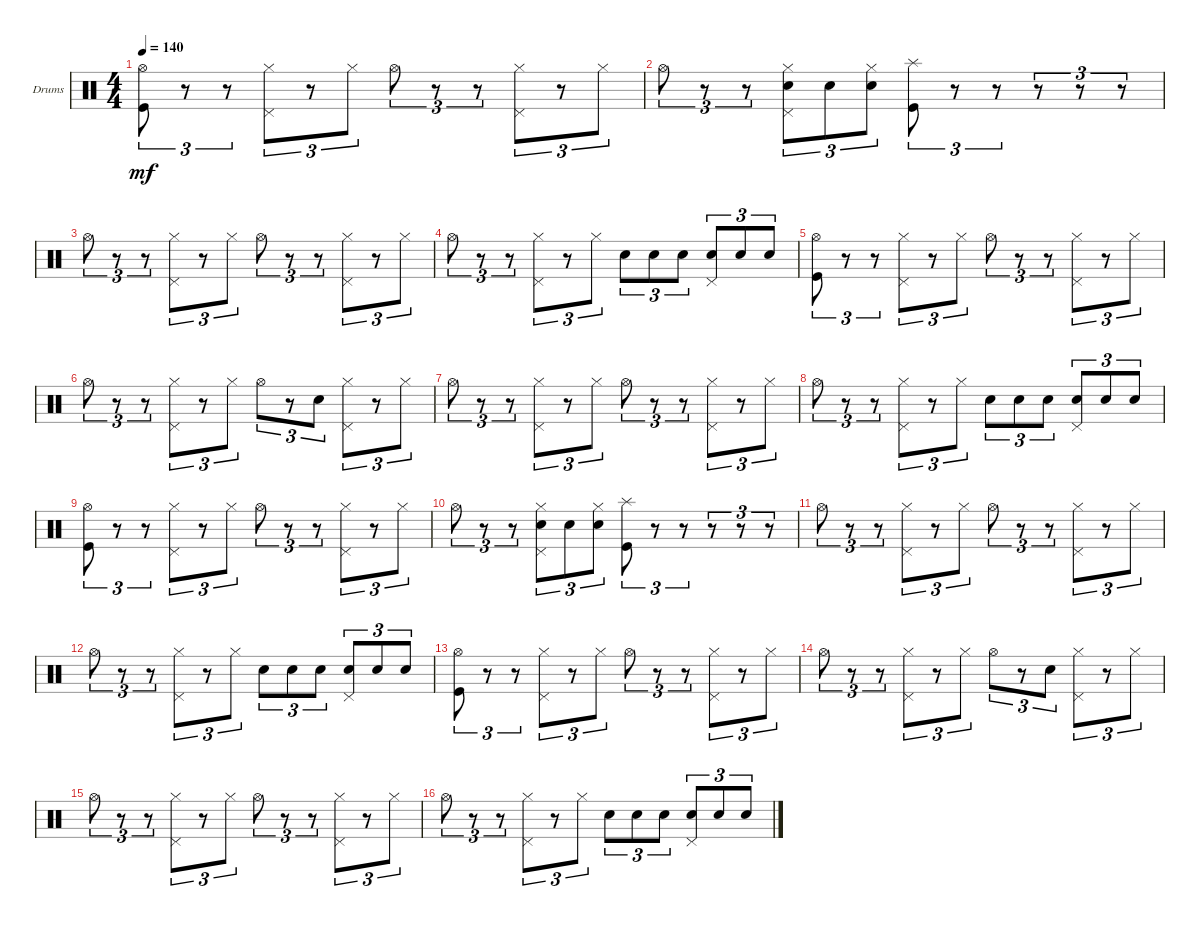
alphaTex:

\defaultSystemsLayout 4
\bracketExtendMode groupsimilarinstruments
\multiBarRest
\firstSystemTrackNameOrientation horizontal
\otherSystemsTrackNameOrientation horizontal
\track ("Drumkit" "Drums") {instrument percussion}
\staff {score}
\articulation defaults
\ts (4 4)
\tempo 140
\clef neutral
\ks c
("Kick (hit)" "Hi-Hat (open)").8{tu (3 2) dy mf} r.8{tu (3 2)} r.8{tu (3 2)} ("Hi-Hat (closed)" "Pedal Hi-Hat (hit)").8{tu (3 2)} r.8{tu (3 2)} "Hi-Hat (closed)".8{tu (3 2)} "Hi-Hat (open)".8{tu (3 2)} r.8{tu (3 2)} r.8{tu (3 2)} ("Hi-Hat (closed)" "Pedal Hi-Hat (hit)").8{tu (3 2)} r.8{tu (3 2)} "Hi-Hat (closed)".8{tu (3 2)} |
"Hi-Hat (open)".8{tu (3 2)} r.8{tu (3 2)} r.8{tu (3 2)} ("Hi-Hat (closed)" "Pedal Hi-Hat (hit)" "Snare (hit) 2").8{tu (3 2)} "Snare (hit) 2".8{tu (3 2)} ("Hi-Hat (closed)" "Snare (hit) 2").8{tu (3 2)} ("Kick (hit)" "Splash (hit)").8{tu (3 2)} r.8{tu (3 2)} r.8{tu (3 2)} r.8{tu (3 2)} r.8{tu (3 2)} r.8{tu (3 2)} |
"Hi-Hat (open)".8{tu (3 2)} r.8{tu (3 2)} r.8{tu (3 2)} ("Hi-Hat (closed)" "Pedal Hi-Hat (hit)").8{tu (3 2)} r.8{tu (3 2)} "Hi-Hat (closed)".8{tu (3 2)} "Hi-Hat (open)".8{tu (3 2)} r.8{tu (3 2)} r.8{tu (3 2)} ("Hi-Hat (closed)" "Pedal Hi-Hat (hit)").8{tu (3 2)} r.8{tu (3 2)} "Hi-Hat (closed)".8{tu (3 2)} |
"Hi-Hat (open)".8{tu (3 2)} r.8{tu (3 2)} r.8{tu (3 2)} ("Hi-Hat (closed)" "Pedal Hi-Hat (hit)").8{tu (3 2)} r.8{tu (3 2)} "Hi-Hat (closed)".8{tu (3 2)} "Snare (hit) 2".8{tu (3 2)} "Snare (hit) 2".8{tu (3 2)} "Snare (hit) 2".8{tu (3 2)} ("Pedal Hi-Hat (hit)" "Snare (hit) 2").8{tu (3 2)} "Snare (hit) 2".8{tu (3 2)} "Snare (hit) 2".8{tu (3 2)} |
("Kick (hit)" "Hi-Hat (open)").8{tu (3 2)} r.8{tu (3 2)} r.8{tu (3 2)} ("Hi-Hat (closed)" "Pedal Hi-Hat (hit)").8{tu (3 2)} r.8{tu (3 2)} "Hi-Hat (closed)".8{tu (3 2)} "Hi-Hat (open)".8{tu (3 2)} r.8{tu (3 2)} r.8{tu (3 2)} ("Hi-Hat (closed)" "Pedal Hi-Hat (hit)").8{tu (3 2)} r.8{tu (3 2)} "Hi-Hat (closed)".8{tu (3 2)} |
"Hi-Hat (open)".8{tu (3 2)} r.8{tu (3 2)} r.8{tu (3 2)} ("Hi-Hat (closed)" "Pedal Hi-Hat (hit)").8{tu (3 2)} r.8{tu (3 2)} "Hi-Hat (closed)".8{tu (3 2)} "Hi-Hat (open)".8{tu (3 2)} r.8{tu (3 2)} "Snare (hit) 2".8{tu (3 2)} ("Hi-Hat (closed)" "Pedal Hi-Hat (hit)").8{tu (3 2)} r.8{tu (3 2)} "Hi-Hat (closed)".8{tu (3 2)} |
"Hi-Hat (open)".8{tu (3 2)} r.8{tu (3 2)} r.8{tu (3 2)} ("Hi-Hat (closed)" "Pedal Hi-Hat (hit)").8{tu (3 2)} r.8{tu (3 2)} "Hi-Hat (closed)".8{tu (3 2)} "Hi-Hat (open)".8{tu (3 2)} r.8{tu (3 2)} r.8{tu (3 2)} ("Hi-Hat (closed)" "Pedal Hi-Hat (hit)").8{tu (3 2)} r.8{tu (3 2)} "Hi-Hat (closed)".8{tu (3 2)} |
"Hi-Hat (open)".8{tu (3 2)} r.8{tu (3 2)} r.8{tu (3 2)} ("Hi-Hat (closed)" "Pedal Hi-Hat (hit)").8{tu (3 2)} r.8{tu (3 2)} "Hi-Hat (closed)".8{tu (3 2)} "Snare (hit) 2".8{tu (3 2)} "Snare (hit) 2".8{tu (3 2)} "Snare (hit) 2".8{tu (3 2)} ("Pedal Hi-Hat (hit)" "Snare (hit) 2").8{tu (3 2)} "Snare (hit) 2".8{tu (3 2)} "Snare (hit) 2".8{tu (3 2)} |
("Kick (hit)" "Hi-Hat (open)").8{tu (3 2)} r.8{tu (3 2)} r.8{tu (3 2)} ("Hi-Hat (closed)" "Pedal Hi-Hat (hit)").8{tu (3 2)} r.8{tu (3 2)} "Hi-Hat (closed)".8{tu (3 2)} "Hi-Hat (open)".8{tu (3 2)} r.8{tu (3 2)} r.8{tu (3 2)} ("Hi-Hat (closed)" "Pedal Hi-Hat (hit)").8{tu (3 2)} r.8{tu (3 2)} "Hi-Hat (closed)".8{tu (3 2)} |
"Hi-Hat (open)".8{tu (3 2)} r.8{tu (3 2)} r.8{tu (3 2)} ("Hi-Hat (closed)" "Pedal Hi-Hat (hit)" "Snare (hit) 2").8{tu (3 2)} "Snare (hit) 2".8{tu (3 2)} ("Hi-Hat (closed)" "Snare (hit) 2").8{tu (3 2)} ("Kick (hit)" "Splash (hit)").8{tu (3 2)} r.8{tu (3 2)} r.8{tu (3 2)} r.8{tu (3 2)} r.8{tu (3 2)} r.8{tu (3 2)} |
"Hi-Hat (open)".8{tu (3 2)} r.8{tu (3 2)} r.8{tu (3 2)} ("Hi-Hat (closed)" "Pedal Hi-Hat (hit)").8{tu (3 2)} r.8{tu (3 2)} "Hi-Hat (closed)".8{tu (3 2)} "Hi-Hat (open)".8{tu (3 2)} r.8{tu (3 2)} r.8{tu (3 2)} ("Hi-Hat (closed)" "Pedal Hi-Hat (hit)").8{tu (3 2)} r.8{tu (3 2)} "Hi-Hat (closed)".8{tu (3 2)} |
"Hi-Hat (open)".8{tu (3 2)} r.8{tu (3 2)} r.8{tu (3 2)} ("Hi-Hat (closed)" "Pedal Hi-Hat (hit)").8{tu (3 2)} r.8{tu (3 2)} "Hi-Hat (closed)".8{tu (3 2)} "Snare (hit) 2".8{tu (3 2)} "Snare (hit) 2".8{tu (3 2)} "Snare (hit) 2".8{tu (3 2)} ("Pedal Hi-Hat (hit)" "Snare (hit) 2").8{tu (3 2)} "Snare (hit) 2".8{tu (3 2)} "Snare (hit) 2".8{tu (3 2)} |
("Kick (hit)" "Hi-Hat (open)").8{tu (3 2)} r.8{tu (3 2)} r.8{tu (3 2)} ("Hi-Hat (closed)" "Pedal Hi-Hat (hit)").8{tu (3 2)} r.8{tu (3 2)} "Hi-Hat (closed)".8{tu (3 2)} "Hi-Hat (open)".8{tu (3 2)} r.8{tu (3 2)} r.8{tu (3 2)} ("Hi-Hat (closed)" "Pedal Hi-Hat (hit)").8{tu (3 2)} r.8{tu (3 2)} "Hi-Hat (closed)".8{tu (3 2)} |
"Hi-Hat (open)".8{tu (3 2)} r.8{tu (3 2)} r.8{tu (3 2)} ("Hi-Hat (closed)" "Pedal Hi-Hat (hit)").8{tu (3 2)} r.8{tu (3 2)} "Hi-Hat (closed)".8{tu (3 2)} "Hi-Hat (open)".8{tu (3 2)} r.8{tu (3 2)} "Snare (hit) 2".8{tu (3 2)} ("Hi-Hat (closed)" "Pedal Hi-Hat (hit)").8{tu (3 2)} r.8{tu (3 2)} "Hi-Hat (closed)".8{tu (3 2)} |
"Hi-Hat (open)".8{tu (3 2)} r.8{tu (3 2)} r.8{tu (3 2)} ("Hi-Hat (closed)" "Pedal Hi-Hat (hit)").8{tu (3 2)} r.8{tu (3 2)} "Hi-Hat (closed)".8{tu (3 2)} "Hi-Hat (open)".8{tu (3 2)} r.8{tu (3 2)} r.8{tu (3 2)} ("Hi-Hat (closed)" "Pedal Hi-Hat (hit)").8{tu (3 2)} r.8{tu (3 2)} "Hi-Hat (closed)".8{tu (3 2)} |
"Hi-Hat (open)".8{tu (3 2)} r.8{tu (3 2)} r.8{tu (3 2)} ("Hi-Hat (closed)" "Pedal Hi-Hat (hit)").8{tu (3 2)} r.8{tu (3 2)} "Hi-Hat (closed)".8{tu (3 2)} "Snare (hit) 2".8{tu (3 2)} "Snare (hit) 2".8{tu (3 2)} "Snare (hit) 2".8{tu (3 2)} ("Pedal Hi-Hat (hit)" "Snare (hit) 2").8{tu (3 2)} "Snare (hit) 2".8{tu (3 2)} "Snare (hit) 2".8{tu (3 2)}
